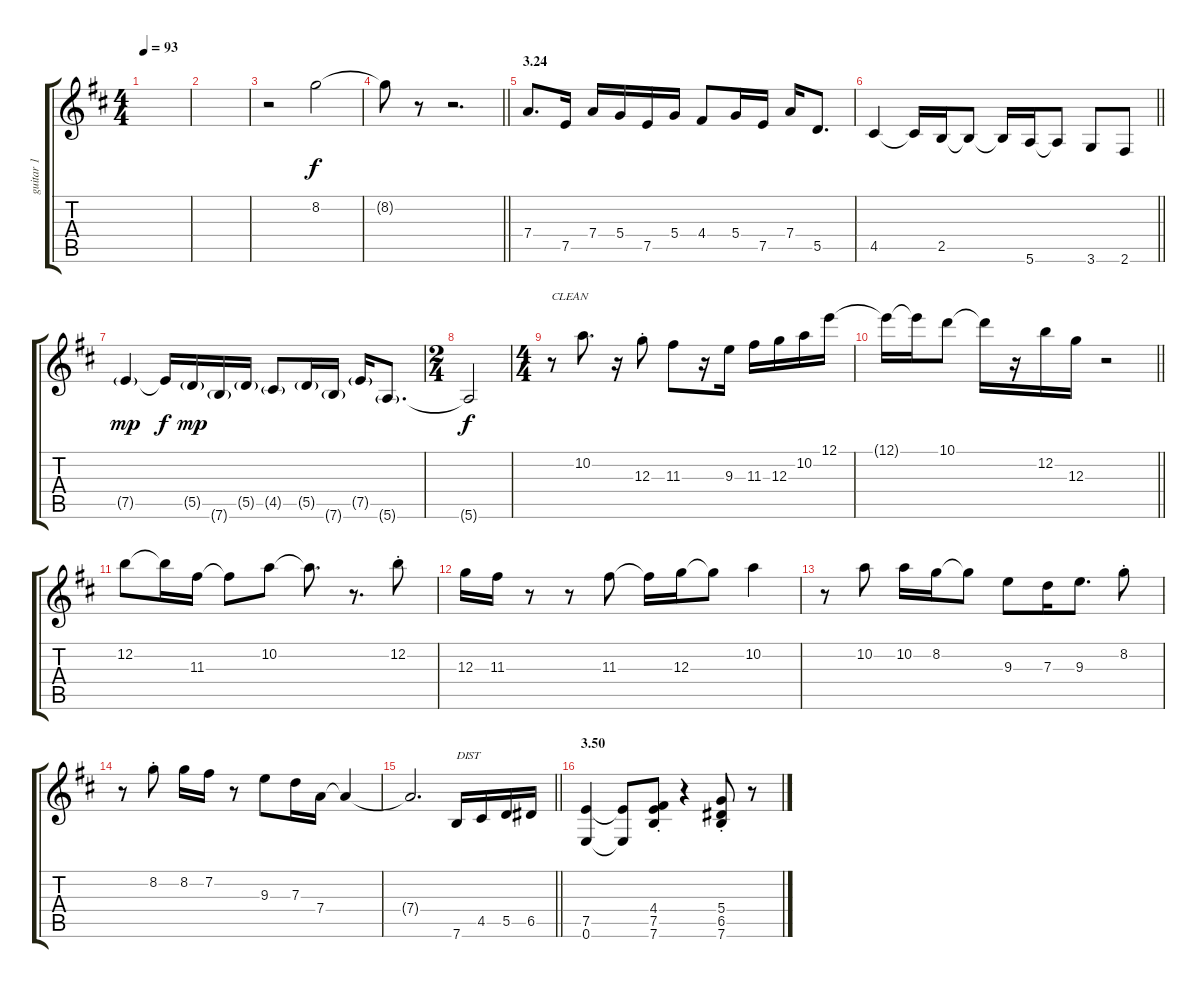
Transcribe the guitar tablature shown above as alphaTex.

\track ("guitar 1" "guitar 1") {instrument distortionguitar}
\staff {score tabs}
\tuning (E4 B3 G3 D3 A2 E2) {hide}
\ts (4 4)
\tempo 93
\clef g2
\ks d
|
|
r.2 8.2.2 |
\barLineRight lightlight
8.2{t}.8 r.8 r.2{d} |
\section ("" "3.24")
7.4.8{d} 7.5.16 7.4.16 5.4.16 7.5.16 5.4.16 4.4.8 5.4.16 7.5.16 7.4.16 5.5.8{d} |
\barLineRight lightlight
4.5.4 4.5{t}.16 2.5.16 2.5{t}.8 2.5{t}.16 5.6.16 5.6{t}.8 3.6.8 2.6.8 |
7.5{g}.4{dy mp} 7.5{t}.16{dy f} 5.5{g}.16{dy mp} 7.6{g}.16 5.5{g}.16 4.5{g}.8 5.5{g}.16 7.6{g}.16 7.5{g}.16 5.6{g}.8{d} |
\ts (2 4)
5.6{t}.2{dy f} |
\ts (4 4)
r.8{txt "CLEAN" instrument electricguitarjazz} 10.2.8{d} r.16 12.3{st}.8 11.3.8 r.16 9.3.16 11.3.16 12.3.16 10.2.16 12.1.16 |
\barLineRight lightlight
12.1{t}.16 12.1{t}.16 10.1.8 10.1{t}.16 r.16 12.2.16 12.3.16 r.2 |
12.2.8 12.2{t}.16 11.3.16 11.3{t}.8 10.2.8 10.2{t}.8{d} r.8{d} 12.2{st}.8 |
12.3.16 11.3.16 r.8 r.8 11.3.8 11.3{t}.16 12.3.16 12.3{t}.8 10.2.4 |
r.8 10.2.8 10.2.16 8.2.16 8.2{t}.8 9.3.8 7.3.16 9.3.8{d} 8.2{st}.8 |
r.8 8.2{st}.8 8.2.16 7.2.16 r.8 9.3.8 7.3.16 7.4.16 7.4{t}.4 |
\barLineRight lightlight
7.4{t}.2{d} 7.6.16{txt "DIST" instrument distortionguitar} 4.5.16 5.5.16 6.5.16 |
\section ("" "3.50")
(7.5 0.6).4 (7.5{t} 0.6{t}).8 (4.4{st} 7.5{st} 7.6{st}).8 r.4 (5.4{st} 6.5{st} 7.6{st}).8 r.8
